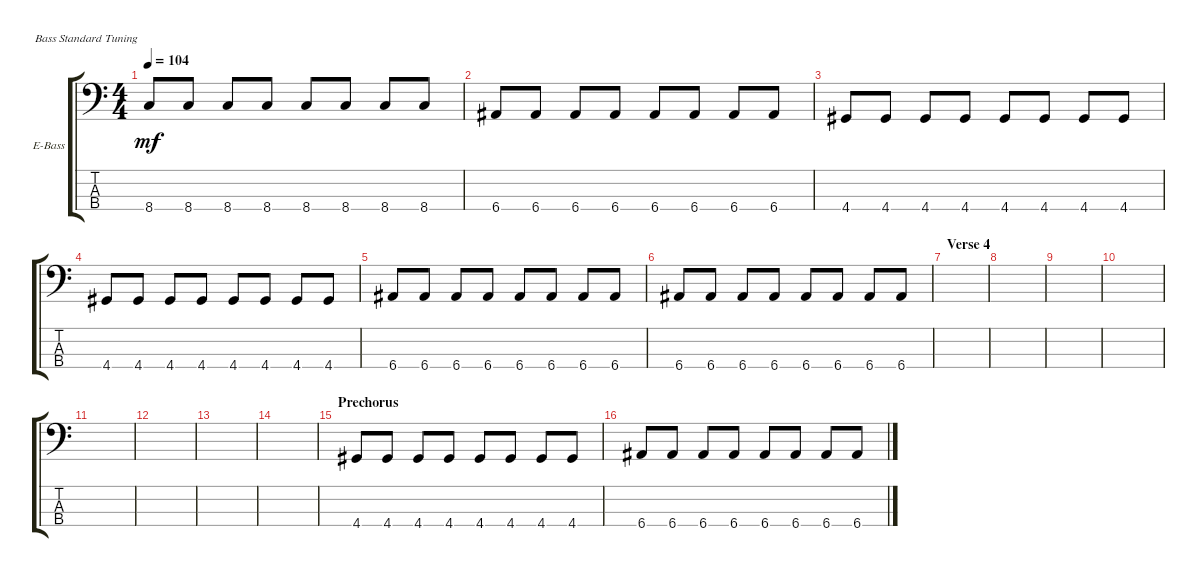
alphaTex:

\defaultSystemsLayout 4
\bracketExtendMode groupsimilarinstruments
\firstSystemTrackNameOrientation horizontal
\otherSystemsTrackNameOrientation horizontal
\track ("Electric Bass" "E-Bass") {instrument electricbassfinger}
\staff {score tabs}
\tuning (G2 D2 A1 E1)
\ts (4 4)
\tempo 104
\clef f4
\ks c
8.4.8{dy mf} 8.4.8 8.4.8 8.4.8 8.4.8 8.4.8 8.4.8 8.4.8 |
6.4.8 6.4.8 6.4.8 6.4.8 6.4.8 6.4.8 6.4.8 6.4.8 |
4.4.8 4.4.8 4.4.8 4.4.8 4.4.8 4.4.8 4.4.8 4.4.8 |
4.4.8 4.4.8 4.4.8 4.4.8 4.4.8 4.4.8 4.4.8 4.4.8 |
6.4.8 6.4.8 6.4.8 6.4.8 6.4.8 6.4.8 6.4.8 6.4.8 |
6.4.8 6.4.8 6.4.8 6.4.8 6.4.8 6.4.8 6.4.8 6.4.8 |
\section ("" "Verse 4")
|
|
|
|
|
|
|
|
\section ("" "Prechorus")
4.4.8 4.4.8 4.4.8 4.4.8 4.4.8 4.4.8 4.4.8 4.4.8 |
6.4.8 6.4.8 6.4.8 6.4.8 6.4.8 6.4.8 6.4.8 6.4.8
